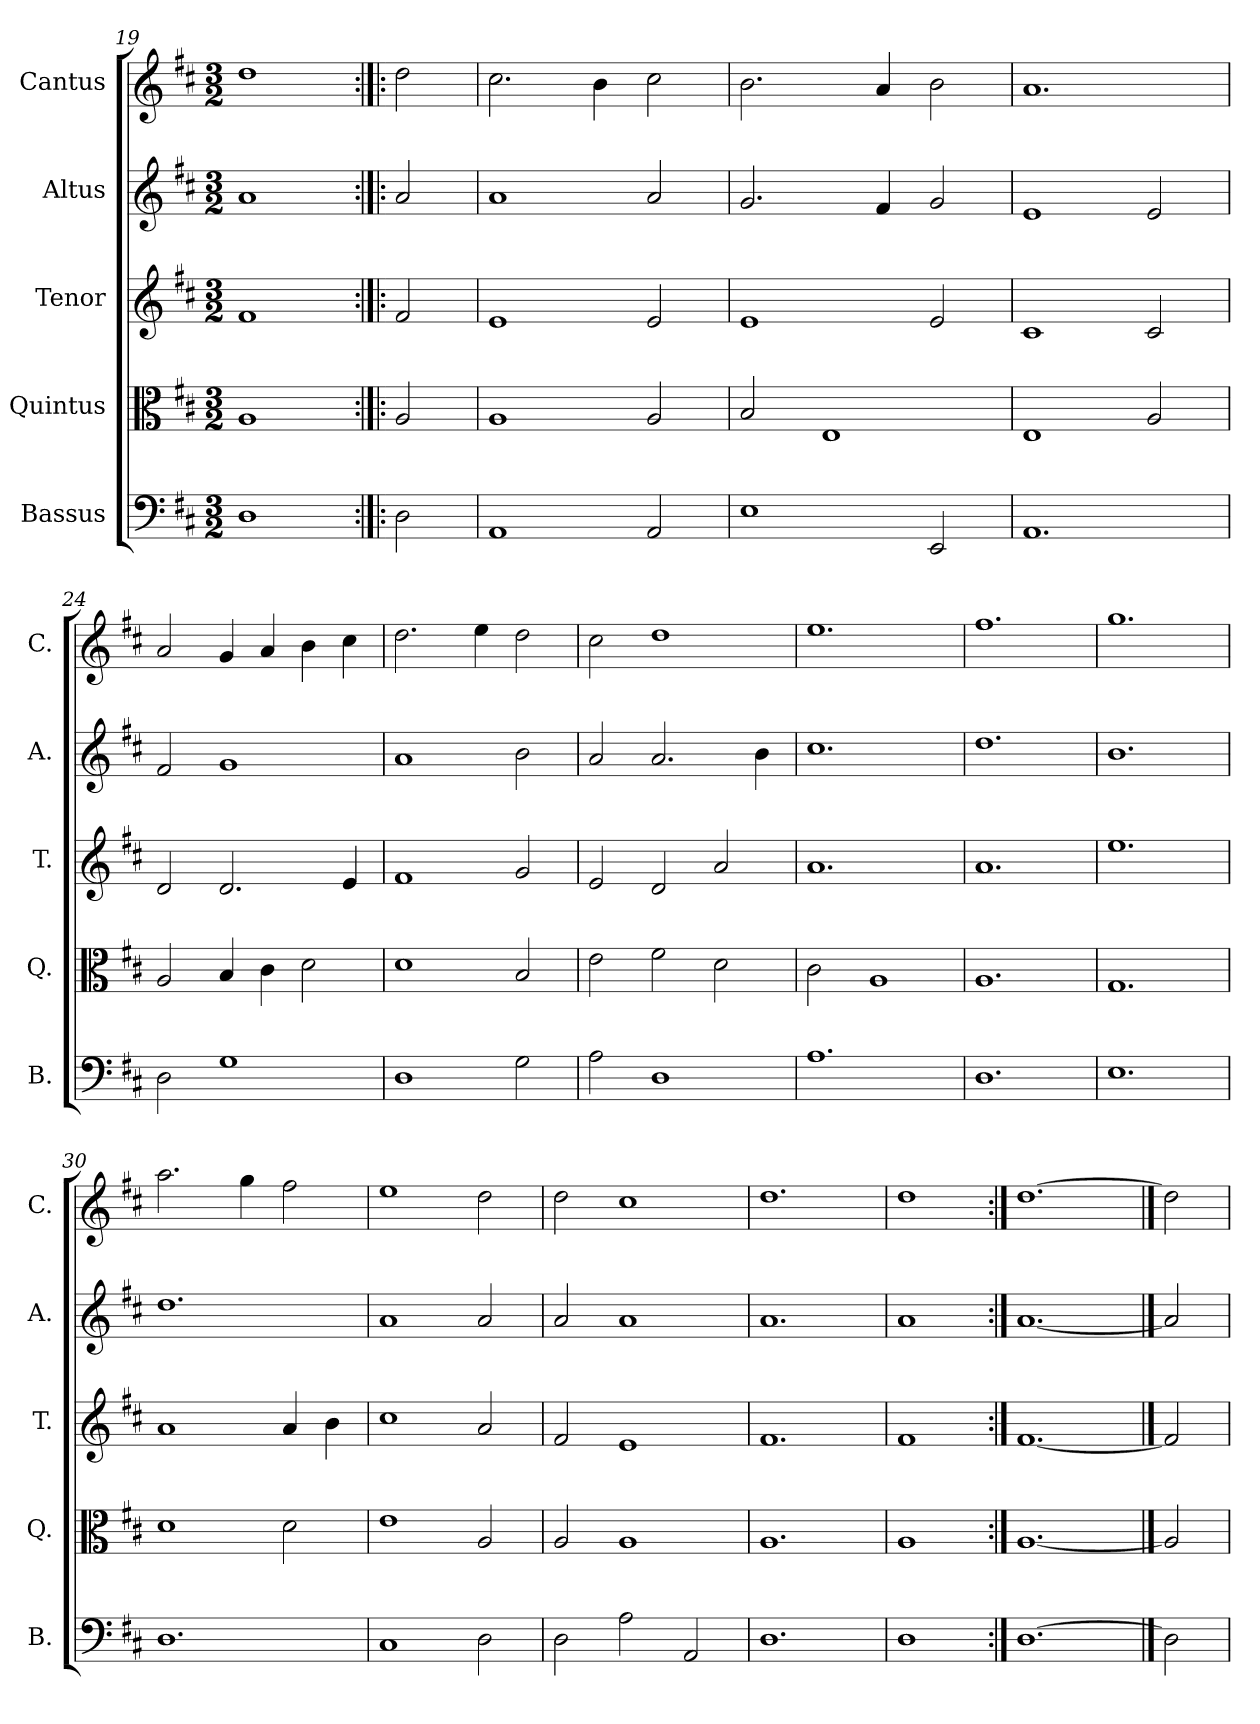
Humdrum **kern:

**kern	**kern	**kern	**kern	**kern
*part5	*part4	*part3	*part2	*part1
*staff5	*staff4	*staff3	*staff2	*staff1
*I"Bassus	*I"Quintus	*I"Tenor	*I"Altus	*I"Cantus
*I'B.	*I'Q.	*I'T.	*I'A.	*I'C.
*clefF4	*clefC3	*clefG2	*clefG2	*clefG2
*k[f#c#]	*k[f#c#]	*k[f#c#]	*k[f#c#]	*k[f#c#]
*D:	*D:	*D:	*D:	*D:
*M3/2	*M3/2	*M3/2	*M3/2	*M3/2
=19	=19	=19	=19	=19
1D\	1A/	1f#/	1a/	1dd\
=20:|!|:	=20:|!|:	=20:|!|:	=20:|!|:	=20:|!|:
2D\	2A/	2f#/	2a/	2dd\
=21	=21	=21	=21	=21
1AA/	1A/	1e/	1a/	2.cc#\
.	.	.	.	4b\
2AA/	2A/	2e/	2a/	2cc#\
=22	=22	=22	=22	=22
1E\	2B/	1e/	2.g/	2.b\
.	1E/	.	.	.
.	.	.	4f#/	4a/
2EE/	.	2e/	2g/	2b\
=23	=23	=23	=23	=23
1.AA/	1E/	1c#/	1e/	1.a/
.	2A/	2c#/	2e/	.
=24	=24	=24	=24	=24
2D\	2A/	2d/	2f#/	2a/
1G\	4B/	2.d/	1g/	4g/
.	4c#\	.	.	4a/
.	2d\	.	.	4b\
.	.	4e/	.	4cc#\
=25	=25	=25	=25	=25
1D\	1d\	1f#/	1a/	2.dd\
.	.	.	.	4ee\
2G\	2B/	2g/	2b\	2dd\
=26	=26	=26	=26	=26
2A\	2e\	2e/	2a/	2cc#\
1D\	2f#\	2d/	2.a/	1dd\
.	2d\	2a/	.	.
.	.	.	4b\	.
=27	=27	=27	=27	=27
1.A\	2c#\	1.a/	1.cc#\	1.ee\
.	1A/	.	.	.
=28	=28	=28	=28	=28
1.D\	1.A/	1.a/	1.dd\	1.ff#\
=29	=29	=29	=29	=29
1.E\	1.G/	1.ee\	1.b\	1.gg\
=30	=30	=30	=30	=30
1.D\	1d\	1a/	1.dd\	2.aa\
.	.	.	.	4gg\
.	2d\	4a/	.	2ff#\
.	.	4b\	.	.
=31	=31	=31	=31	=31
1C#/	1e\	1cc#\	1a/	1ee\
2D\	2A/	2a/	2a/	2dd\
=32	=32	=32	=32	=32
2D\	2A/	2f#/	2a/	2dd\
2A\	1A/	1e/	1a/	1cc#\
2AA/	.	.	.	.
=33	=33	=33	=33	=33
1.D\	1.A/	1.f#/	1.a/	1.dd\
!!LO:PB:g=z
=34	=34	=34	=34	=34
1D\	1A/	1f#/	1a/	1dd\
=35:|!	=35:|!	=35:|!	=35:|!	=35:|!
[1.D\	[1.A/	[1.f#/	[1.a/	[1.dd\
==36	==36	==36	==36	==36
2D\]	2A/]	2f#/]	2a/]	2dd\]
=	=	=	=	=
*-	*-	*-	*-	*-
